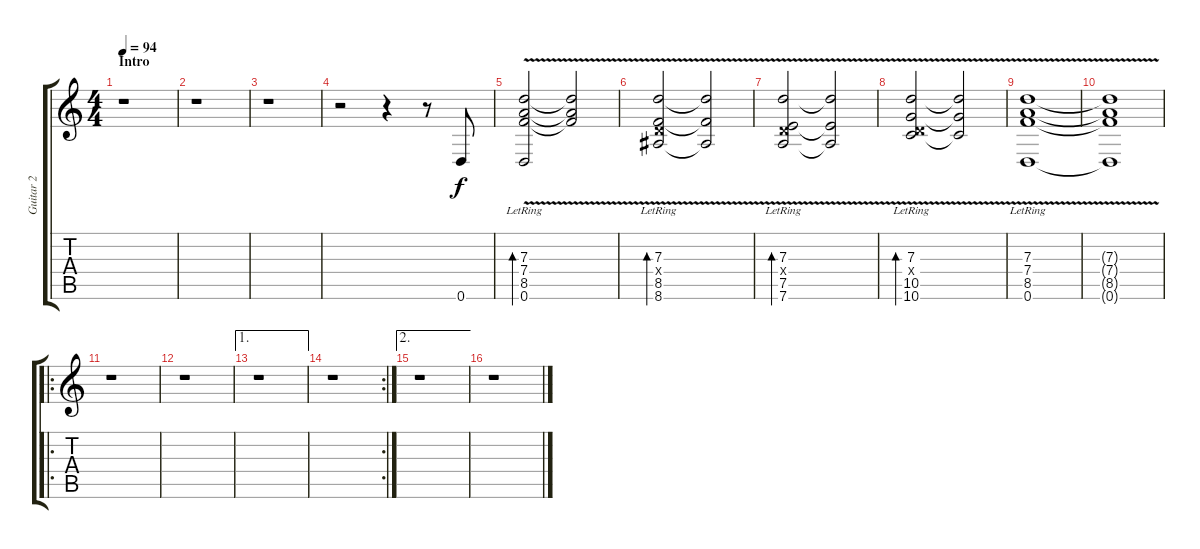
\track ("Guitar 2" "Guitar 2") {instrument acousticguitarsteel}
\staff {score tabs}
\tuning (E4 B3 G3 D3 A2 D2) {hide}
\ts (4 4)
\section ("" "Intro")
\tempo 94
\clef g2
\ks c
r.1{dy f instrument acousticguitarsteel} |
r.1 |
r.1 |
r.2 r.4 r.8 0.6.8 |
(7.3{v lr} 7.4{v lr} 8.5{v lr} 0.6{v lr}).2{bd 60} (7.3{t} 7.4{t} 8.5{t}).2 |
(7.3{v lr} 0.4{v x} 8.5{v lr} 8.6{v lr}).2{bd 60} (7.3{t} 8.5{t} 8.6{t}).2 |
(7.3{v lr} 0.4{v x} 7.5{v lr} 7.6{v lr}).2{bd 60} (7.3{t} 7.5{t} 7.6{t}).2 |
(7.3{v lr} 0.4{v x} 10.5{v lr} 10.6{v lr}).2{bd 60} (7.3{t} 10.5{t} 10.6{t}).2 |
(7.3{v lr} 7.4{v lr} 8.5{v lr} 0.6{v lr}).1 |
(7.3{t} 7.4{t} 8.5{t} 0.6{t}).1 |
\ro
r.1 |
r.1 |
\ae 1
r.1 |
\rc 2
r.1 |
\ae 2
r.1 |
r.1
